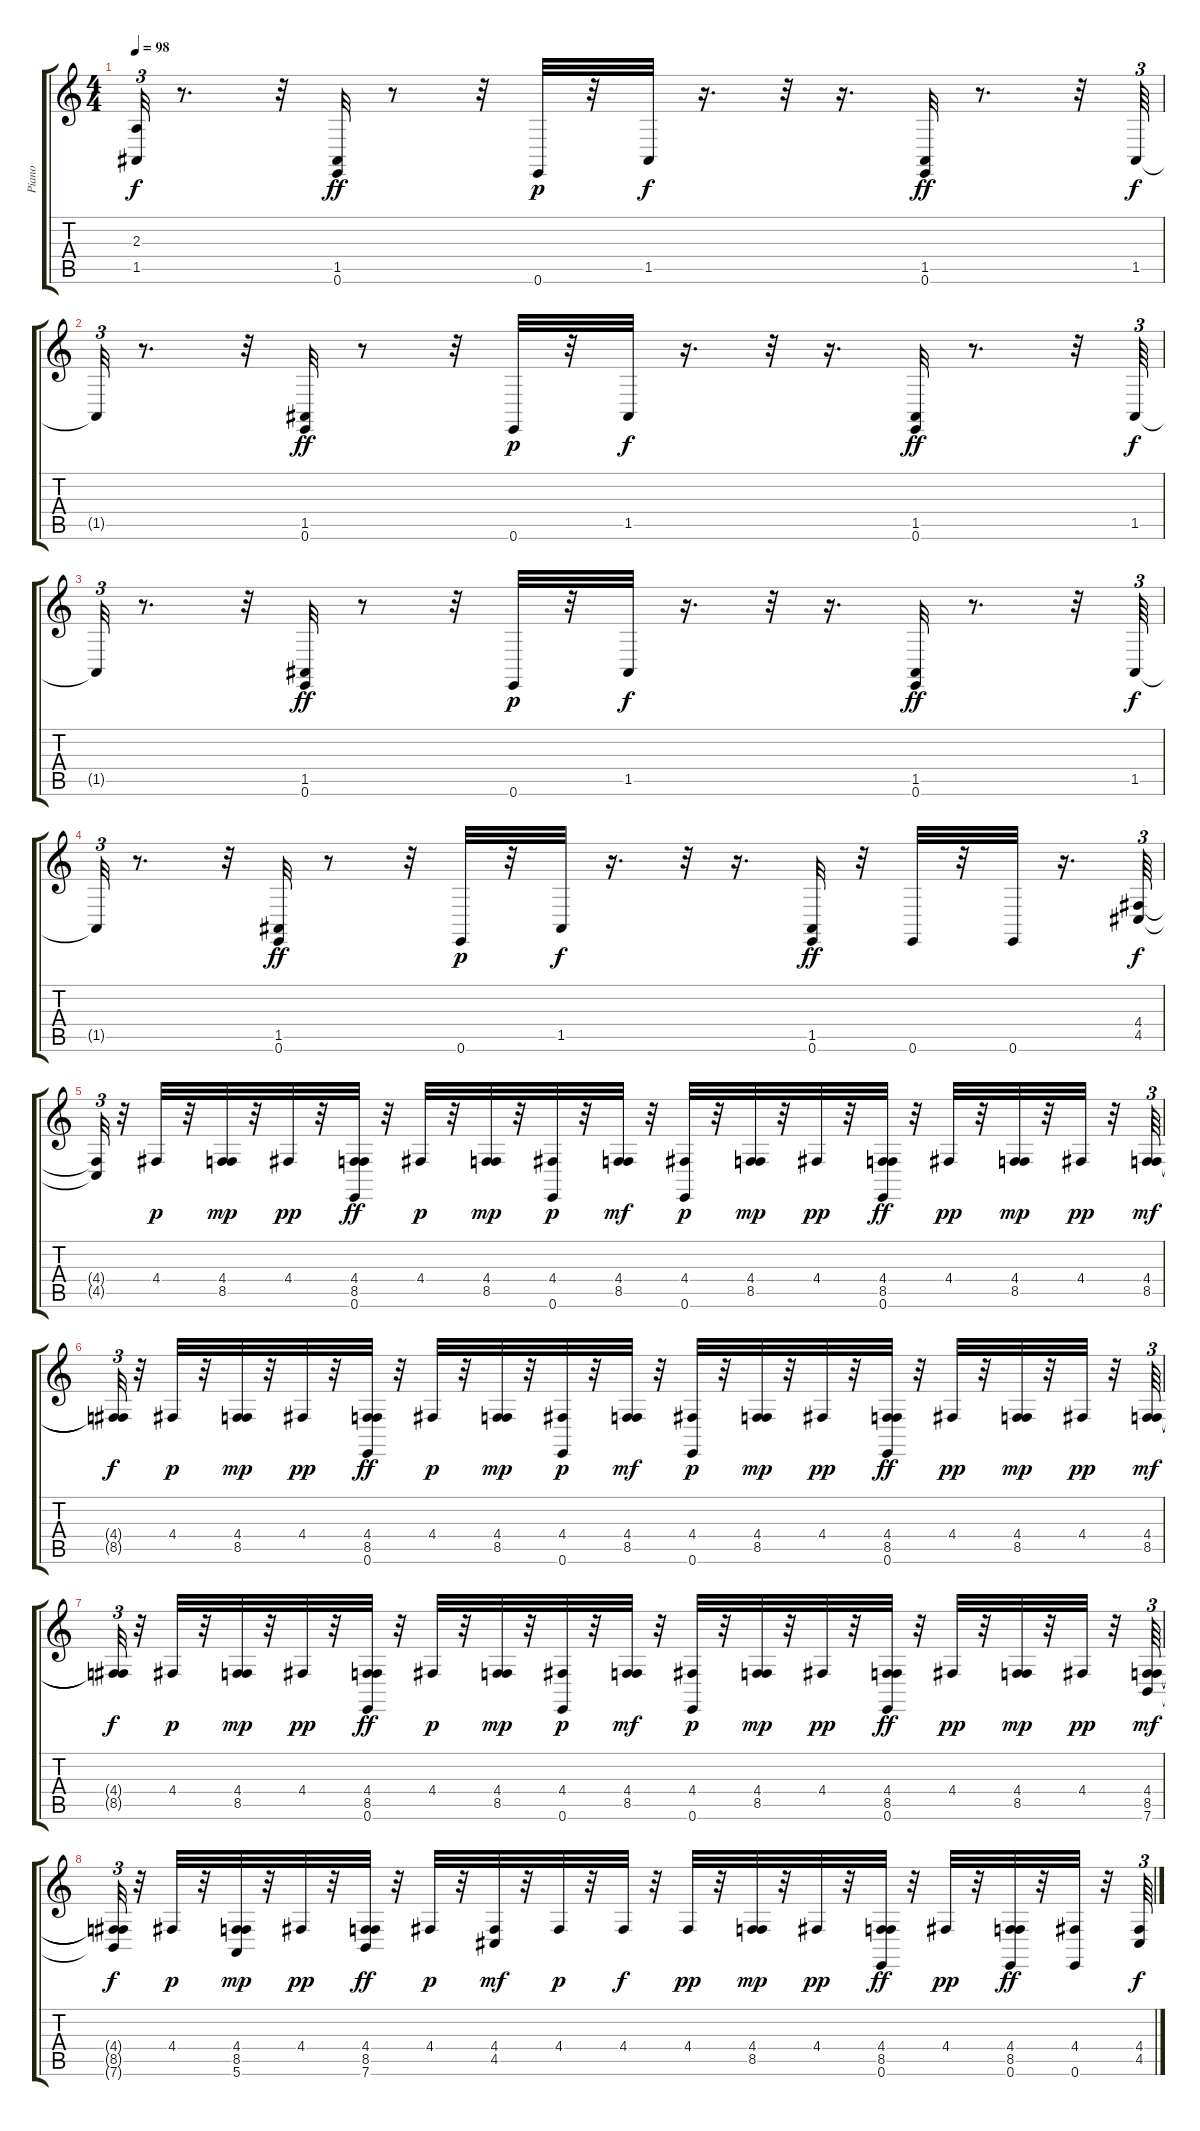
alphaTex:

\track ("Piano" "Piano") {instrument acousticgrandpiano}
\staff {score tabs}
\tuning (E4 B3 G3 D3 A2 E2) {hide}
\ts (4 4)
\tempo 98
\clef g2
\ks c
(2.3{t} 1.5{t}).32{tu (3 2) dy f} r.8{d} r.32 (1.5 0.6).32{dy ff} r.8 r.32 0.6.32{dy p} r.32 1.5.32{dy f} r.16{d} r.32 r.16{d} (1.5 0.6).32{dy ff} r.8{d} r.32 1.5.64{tu (3 2) dy f} |
1.5{t}.32{tu (3 2)} r.8{d} r.32 (1.5 0.6).32{dy ff} r.8 r.32 0.6.32{dy p} r.32 1.5.32{dy f} r.16{d} r.32 r.16{d} (1.5 0.6).32{dy ff} r.8{d} r.32 1.5.64{tu (3 2) dy f} |
1.5{t}.32{tu (3 2)} r.8{d} r.32 (1.5 0.6).32{dy ff} r.8 r.32 0.6.32{dy p} r.32 1.5.32{dy f} r.16{d} r.32 r.16{d} (1.5 0.6).32{dy ff} r.8{d} r.32 1.5.64{tu (3 2) dy f} |
1.5{t}.32{tu (3 2)} r.8{d} r.32 (1.5 0.6).32{dy ff} r.8 r.32 0.6.32{dy p} r.32 1.5.32{dy f} r.16{d} r.32 r.16{d} (1.5 0.6).32{dy ff} r.32 0.6.32 r.32 0.6.32 r.16{d} (4.4 4.5).64{tu (3 2) dy f} |
(4.4{t} 4.5{t}).32{tu (3 2)} r.32 4.4.32{dy p} r.32 (4.4 8.5).32{dy mp} r.32 4.4.32{dy pp} r.32 (4.4 8.5 0.6).32{dy ff} r.32 4.4.32{dy p} r.32 (4.4 8.5).32{dy mp} r.32 (4.4 0.6).32{dy p} r.32 (4.4 8.5).32{dy mf} r.32 (4.4 0.6).32{dy p} r.32 (4.4 8.5).32{dy mp} r.32 4.4.32{dy pp} r.32 (4.4 8.5 0.6).32{dy ff} r.32 4.4.32{dy pp} r.32 (4.4 8.5).32{dy mp} r.32 4.4.32{dy pp} r.32 (4.4 8.5).64{tu (3 2) dy mf} |
(4.4{t} 8.5{t}).32{tu (3 2) dy f} r.32 4.4.32{dy p} r.32 (4.4 8.5).32{dy mp} r.32 4.4.32{dy pp} r.32 (4.4 8.5 0.6).32{dy ff} r.32 4.4.32{dy p} r.32 (4.4 8.5).32{dy mp} r.32 (4.4 0.6).32{dy p} r.32 (4.4 8.5).32{dy mf} r.32 (4.4 0.6).32{dy p} r.32 (4.4 8.5).32{dy mp} r.32 4.4.32{dy pp} r.32 (4.4 8.5 0.6).32{dy ff} r.32 4.4.32{dy pp} r.32 (4.4 8.5).32{dy mp} r.32 4.4.32{dy pp} r.32 (4.4 8.5).64{tu (3 2) dy mf} |
(4.4{t} 8.5{t}).32{tu (3 2) dy f} r.32 4.4.32{dy p} r.32 (4.4 8.5).32{dy mp} r.32 4.4.32{dy pp} r.32 (4.4 8.5 0.6).32{dy ff} r.32 4.4.32{dy p} r.32 (4.4 8.5).32{dy mp} r.32 (4.4 0.6).32{dy p} r.32 (4.4 8.5).32{dy mf} r.32 (4.4 0.6).32{dy p} r.32 (4.4 8.5).32{dy mp} r.32 4.4.32{dy pp} r.32 (4.4 8.5 0.6).32{dy ff} r.32 4.4.32{dy pp} r.32 (4.4 8.5).32{dy mp} r.32 4.4.32{dy pp} r.32 (4.4 8.5 7.6).64{tu (3 2) dy mf} |
(4.4{t} 8.5{t} 7.6{t}).32{tu (3 2) dy f} r.32 4.4.32{dy p} r.32 (4.4 8.5 5.6).32{dy mp} r.32 4.4.32{dy pp} r.32 (4.4 8.5 7.6).32{dy ff} r.32 4.4.32{dy p} r.32 (4.4 4.5).32{dy mf} r.32 4.4.32{dy p} r.32 4.4.32{dy f} r.32 4.4.32{dy pp} r.32 (4.4 8.5).32{dy mp} r.32 4.4.32{dy pp} r.32 (4.4 8.5 0.6).32{dy ff} r.32 4.4.32{dy pp} r.32 (4.4 8.5 0.6).32{dy ff} r.32 (4.4 0.6).32 r.32 (4.4 4.5).64{tu (3 2) dy f}
